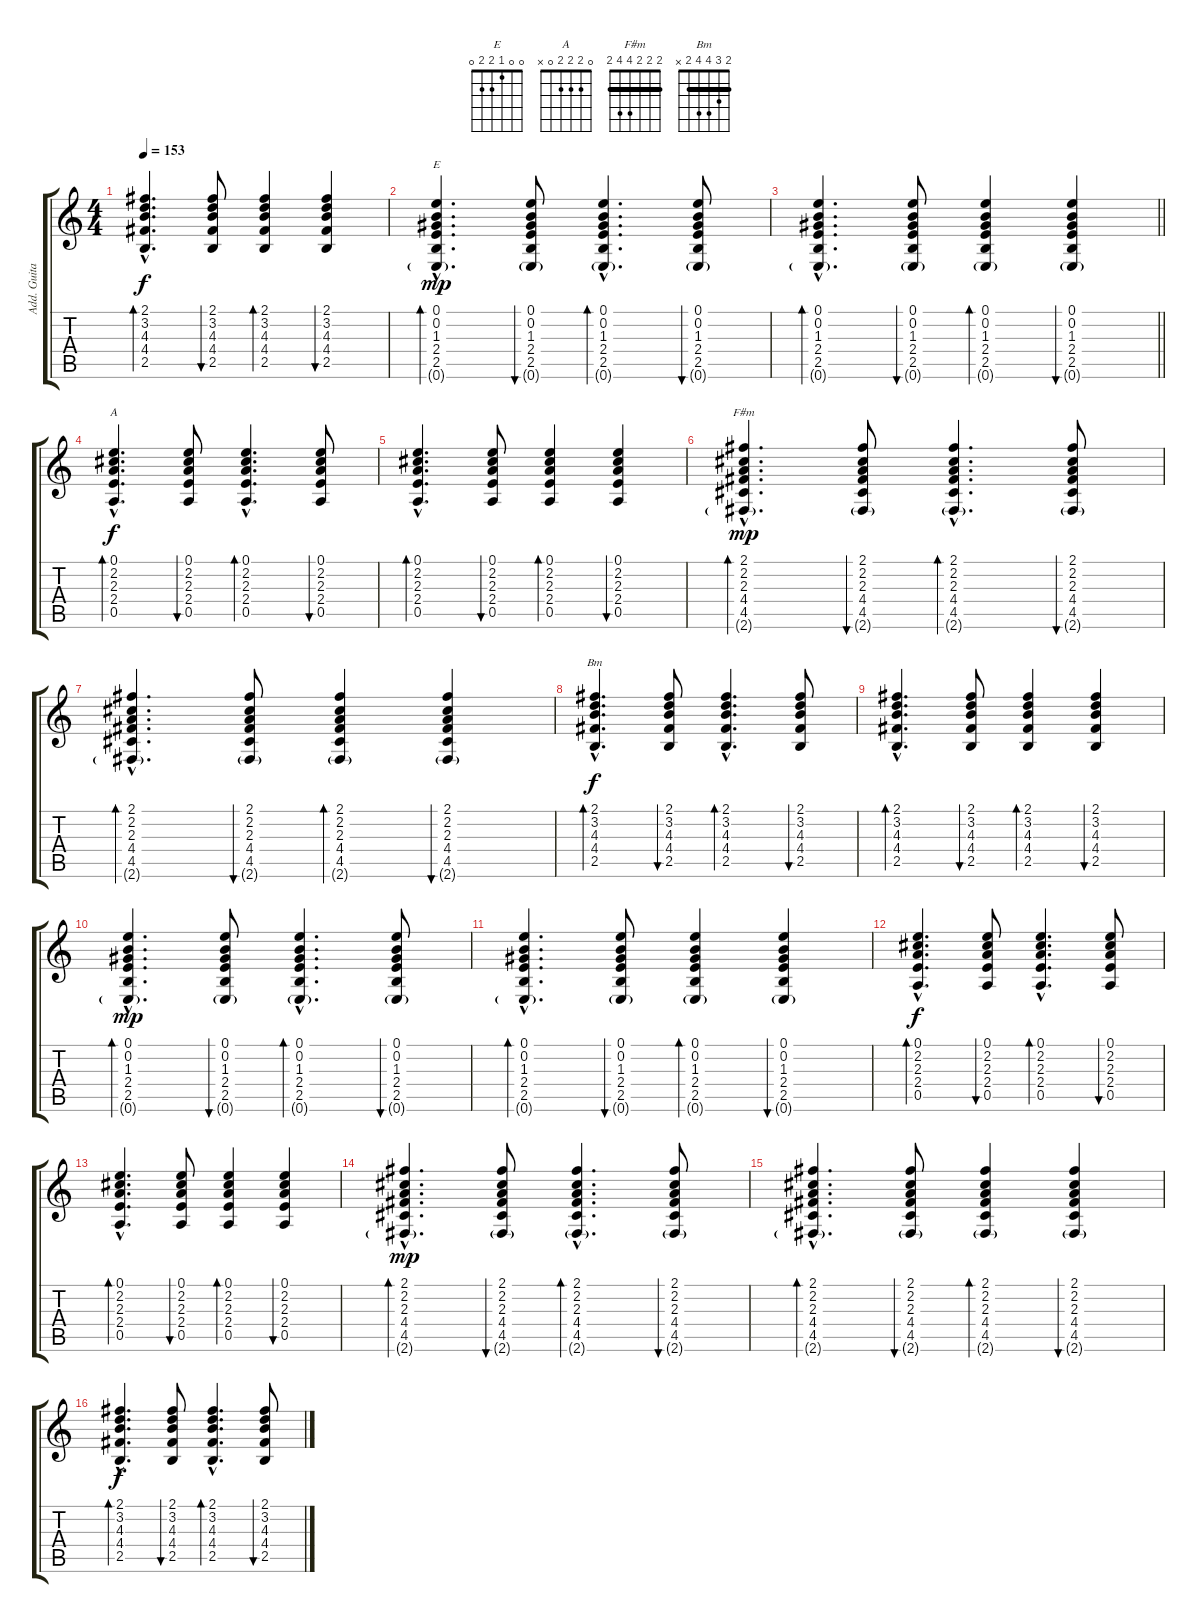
\track ("Add. Guitar 2" "Add. Guita") {instrument distortionguitar}
\staff {score tabs}
\tuning (E4 B3 G3 D3 A2 E2) {hide}
\chord ("E" 0 0 1 2 2 0)
\chord ("A" 0 2 2 2 0 x)
\chord ("F#m" 2 2 2 4 4 2) {barre 2}
\chord ("Bm" 2 3 4 4 2 x) {barre 2}
\ts (4 4)
\tempo 153
\clef g2
\ks c
(2.1{hac} 3.2{hac} 4.3{hac} 4.4{hac} 2.5{hac}).4{d bd 60 dy f} (2.1 3.2 4.3 4.4 2.5).8{bu 60} (2.1 3.2 4.3 4.4 2.5).4{bd 60} (2.1 3.2 4.3 4.4 2.5).4{bu 60} |
(0.1{hac} 0.2{hac} 1.3{hac} 2.4{hac} 2.5{hac} 0.6{g hac}).4{d bd 60 ch "E" dy mp} (0.1 0.2 1.3 2.4 2.5 0.6{g}).8{bu 60} (0.1{hac} 0.2{hac} 1.3{hac} 2.4{hac} 2.5{hac} 0.6{g hac}).4{d bd 60} (0.1 0.2 1.3 2.4 2.5 0.6{g}).8{bu 60} |
\barLineRight lightlight
(0.1{hac} 0.2{hac} 1.3{hac} 2.4{hac} 2.5{hac} 0.6{g hac}).4{d bd 60} (0.1 0.2 1.3 2.4 2.5 0.6{g}).8{bu 60} (0.1 0.2 1.3 2.4 2.5 0.6{g}).4{bd 60} (0.1 0.2 1.3 2.4 2.5 0.6{g}).4{bu 60} |
(0.1{hac} 2.2{hac} 2.3{hac} 2.4{hac} 0.5{hac}).4{d bd 60 ch "A" dy f} (0.1 2.2 2.3 2.4 0.5).8{bu 60} (0.1{hac} 2.2{hac} 2.3{hac} 2.4{hac} 0.5{hac}).4{d bd 60} (0.1 2.2 2.3 2.4 0.5).8{bu 60} |
(0.1{hac} 2.2{hac} 2.3{hac} 2.4{hac} 0.5{hac}).4{d bd 60} (0.1 2.2 2.3 2.4 0.5).8{bu 60} (0.1 2.2 2.3 2.4 0.5).4{bd 60} (0.1 2.2 2.3 2.4 0.5).4{bu 60} |
(2.1{hac} 2.2{hac} 2.3{hac} 4.4{hac} 4.5{hac} 2.6{g hac}).4{d bd 60 ch "F#m" dy mp} (2.1 2.2 2.3 4.4 4.5 2.6{g}).8{bu 60} (2.1{hac} 2.2{hac} 2.3{hac} 4.4{hac} 4.5{hac} 2.6{g hac}).4{d bd 60} (2.1 2.2 2.3 4.4 4.5 2.6{g}).8{bu 60} |
(2.1{hac} 2.2{hac} 2.3{hac} 4.4{hac} 4.5{hac} 2.6{g hac}).4{d bd 60} (2.1 2.2 2.3 4.4 4.5 2.6{g}).8{bu 60} (2.1 2.2 2.3 4.4 4.5 2.6{g}).4{bd 60} (2.1 2.2 2.3 4.4 4.5 2.6{g}).4{bu 60} |
(2.1{hac} 3.2{hac} 4.3{hac} 4.4{hac} 2.5{hac}).4{d bd 60 ch "Bm" dy f} (2.1 3.2 4.3 4.4 2.5).8{bu 60} (2.1{hac} 3.2{hac} 4.3{hac} 4.4{hac} 2.5{hac}).4{d bd 60} (2.1 3.2 4.3 4.4 2.5).8{bu 60} |
(2.1{hac} 3.2{hac} 4.3{hac} 4.4{hac} 2.5{hac}).4{d bd 60} (2.1 3.2 4.3 4.4 2.5).8{bu 60} (2.1 3.2 4.3 4.4 2.5).4{bd 60} (2.1 3.2 4.3 4.4 2.5).4{bu 60} |
(0.1{hac} 0.2{hac} 1.3{hac} 2.4{hac} 2.5{hac} 0.6{g hac}).4{d bd 60 dy mp} (0.1 0.2 1.3 2.4 2.5 0.6{g}).8{bu 60} (0.1{hac} 0.2{hac} 1.3{hac} 2.4{hac} 2.5{hac} 0.6{g hac}).4{d bd 60} (0.1 0.2 1.3 2.4 2.5 0.6{g}).8{bu 60} |
(0.1{hac} 0.2{hac} 1.3{hac} 2.4{hac} 2.5{hac} 0.6{g hac}).4{d bd 60} (0.1 0.2 1.3 2.4 2.5 0.6{g}).8{bu 60} (0.1 0.2 1.3 2.4 2.5 0.6{g}).4{bd 60} (0.1 0.2 1.3 2.4 2.5 0.6{g}).4{bu 60} |
(0.1{hac} 2.2{hac} 2.3{hac} 2.4{hac} 0.5{hac}).4{d bd 60 dy f} (0.1 2.2 2.3 2.4 0.5).8{bu 60} (0.1{hac} 2.2{hac} 2.3{hac} 2.4{hac} 0.5{hac}).4{d bd 60} (0.1 2.2 2.3 2.4 0.5).8{bu 60} |
(0.1{hac} 2.2{hac} 2.3{hac} 2.4{hac} 0.5{hac}).4{d bd 60} (0.1 2.2 2.3 2.4 0.5).8{bu 60} (0.1 2.2 2.3 2.4 0.5).4{bd 60} (0.1 2.2 2.3 2.4 0.5).4{bu 60} |
(2.1{hac} 2.2{hac} 2.3{hac} 4.4{hac} 4.5{hac} 2.6{g hac}).4{d bd 60 dy mp} (2.1 2.2 2.3 4.4 4.5 2.6{g}).8{bu 60} (2.1{hac} 2.2{hac} 2.3{hac} 4.4{hac} 4.5{hac} 2.6{g hac}).4{d bd 60} (2.1 2.2 2.3 4.4 4.5 2.6{g}).8{bu 60} |
(2.1{hac} 2.2{hac} 2.3{hac} 4.4{hac} 4.5{hac} 2.6{g hac}).4{d bd 60} (2.1 2.2 2.3 4.4 4.5 2.6{g}).8{bu 60} (2.1 2.2 2.3 4.4 4.5 2.6{g}).4{bd 60} (2.1 2.2 2.3 4.4 4.5 2.6{g}).4{bu 60} |
(2.1{hac} 3.2{hac} 4.3{hac} 4.4{hac} 2.5{hac}).4{d bd 60 dy f} (2.1 3.2 4.3 4.4 2.5).8{bu 60} (2.1{hac} 3.2{hac} 4.3{hac} 4.4{hac} 2.5{hac}).4{d bd 60} (2.1 3.2 4.3 4.4 2.5).8{bu 60}
